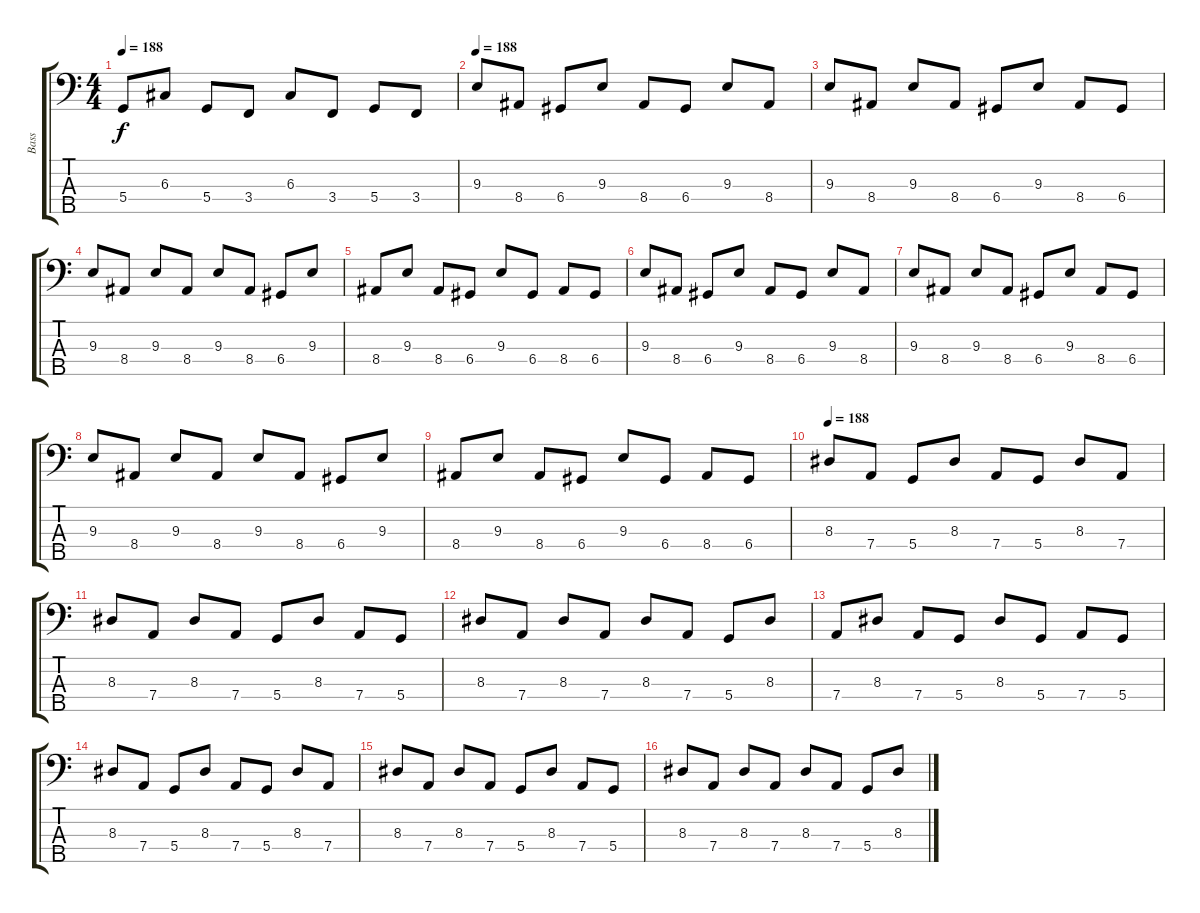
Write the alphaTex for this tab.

\track ("Bass" "Bass") {instrument electricbassfinger}
\staff {score tabs}
\tuning (F2 C2 G1 D1 A0) {hide}
\ts (4 4)
\tempo 188
\clef f4
\ks c
5.4.8{dy f} 6.3.8 5.4.8 3.4.8 6.3.8 3.4.8 5.4.8 3.4.8 |
\tempo 188
9.3.8 8.4.8 6.4.8 9.3.8 8.4.8 6.4.8 9.3.8 8.4.8 |
9.3.8 8.4.8 9.3.8 8.4.8 6.4.8 9.3.8 8.4.8 6.4.8 |
9.3.8 8.4.8 9.3.8 8.4.8 9.3.8 8.4.8 6.4.8 9.3.8 |
8.4.8 9.3.8 8.4.8 6.4.8 9.3.8 6.4.8 8.4.8 6.4.8 |
9.3.8 8.4.8 6.4.8 9.3.8 8.4.8 6.4.8 9.3.8 8.4.8 |
9.3.8 8.4.8 9.3.8 8.4.8 6.4.8 9.3.8 8.4.8 6.4.8 |
9.3.8 8.4.8 9.3.8 8.4.8 9.3.8 8.4.8 6.4.8 9.3.8 |
8.4.8 9.3.8 8.4.8 6.4.8 9.3.8 6.4.8 8.4.8 6.4.8 |
\tempo 188
8.3.8 7.4.8 5.4.8 8.3.8 7.4.8 5.4.8 8.3.8 7.4.8 |
8.3.8 7.4.8 8.3.8 7.4.8 5.4.8 8.3.8 7.4.8 5.4.8 |
8.3.8 7.4.8 8.3.8 7.4.8 8.3.8 7.4.8 5.4.8 8.3.8 |
7.4.8 8.3.8 7.4.8 5.4.8 8.3.8 5.4.8 7.4.8 5.4.8 |
8.3.8 7.4.8 5.4.8 8.3.8 7.4.8 5.4.8 8.3.8 7.4.8 |
8.3.8 7.4.8 8.3.8 7.4.8 5.4.8 8.3.8 7.4.8 5.4.8 |
8.3.8 7.4.8 8.3.8 7.4.8 8.3.8 7.4.8 5.4.8 8.3.8
